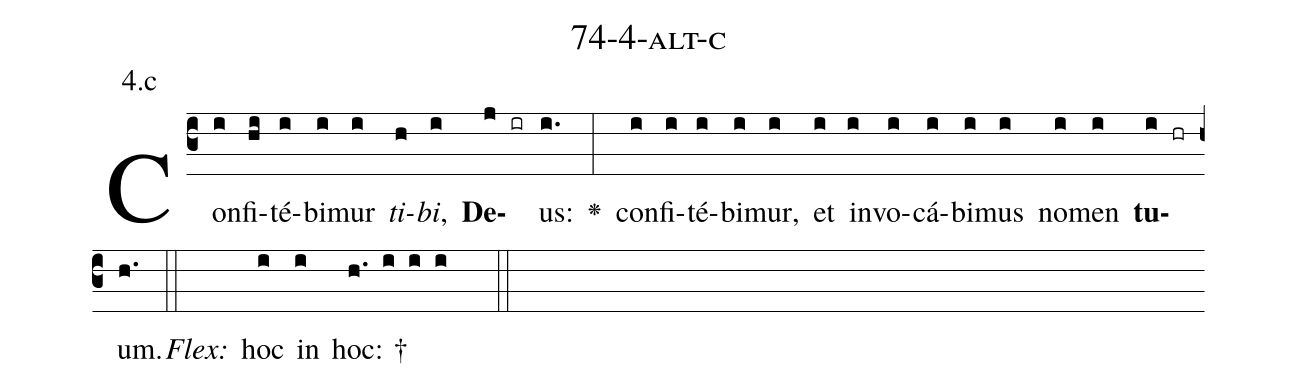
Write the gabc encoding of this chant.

name: 74-4-alt-c;
annotation: 4.c;
%%
(c3)Con(i)fi(hi)té(i)bi(i)mur(i) <i>ti</i>(h)<i>bi</i>,(i) <b>De</b>(j ir)us:(i.) <v>\greheightstar</v>(:) con(i)fi(i)té(i)bi(i)mur,(i) et(i) in(i)vo(i)cá(i)bi(i)mus(i) no(i)men(i) <b>tu</b>(i hr)um.(h.) (::)
<i>Flex:</i>()  hoc(i) in(i) hoc: †(h. i i i  ::)

%E(i) u(i) o(i) u(i) a(i) e.(h.) (::)
